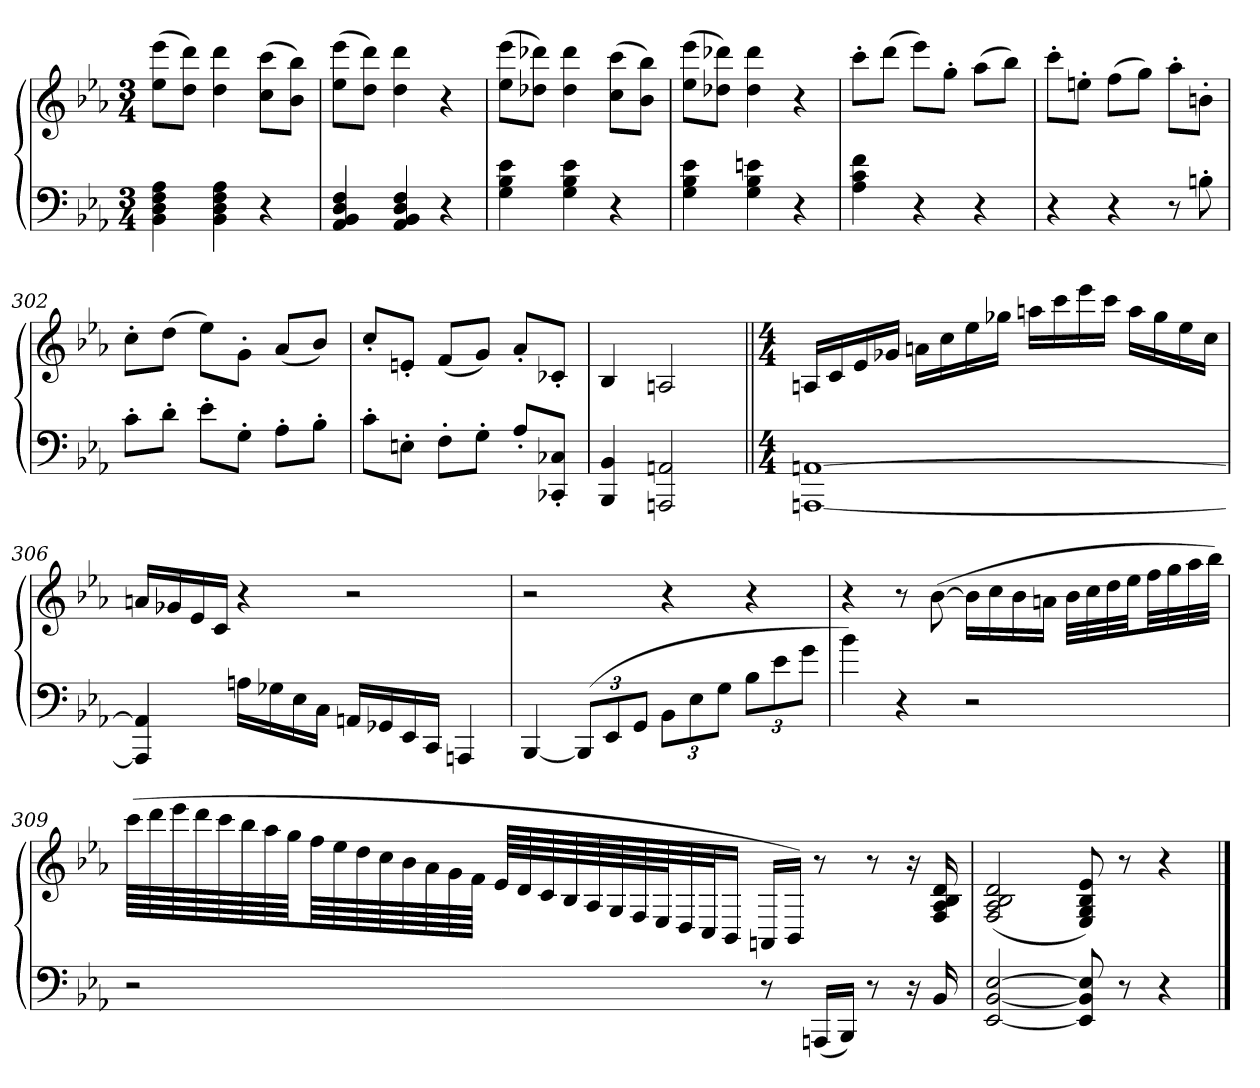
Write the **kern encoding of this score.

**kern	**kern
*part1	*part1
*staff2	*staff1
*clefF4	*clefG2
*k[b-e-a-]	*k[b-e-a-]
*E-:	*E-:
*M3/4	*M3/4
=	=
4BB- 4D 4F 4A-	(8ee- 8eee-L
.	8dd 8dddJ)
4BB- 4D 4F 4A-	4dd 4ddd
4r	(8cc 8cccL
.	8b- 8bb-J)
=297	=297
4AA- 4BB- 4D 4F	(8ee- 8eee-L
.	8dd 8dddJ)
4AA- 4BB- 4D 4F	4dd 4ddd
4r	4r
=298	=298
4G 4B- 4e-	(8ee- 8eee-L
.	8dd-X 8ddd-XJ)
4G 4B- 4e-	4dd- 4ddd-
4r	(8cc 8cccL
.	8b- 8bb-J)
=299	=299
4G 4B- 4e-	(8ee- 8eee-L
.	8dd-X 8ddd-XJ)
4G 4B- 4en	4dd- 4ddd-
4r	4r
=300	=300
4A- 4c 4f	8ccc'L
.	(8dddJ
4r	8eee-L)
.	8gg'J
4r	(8aa-L
.	8bb-J)
=301	=301
4r	8ccc'L
.	8een'J
4r	(8ffL
.	8ggJ)
8r	8aa-'L
8Bn'	8bn'J
=302	=302
8c'L	8cc'L
8d'J	(8ddJ
8e-'L	8ee-L)
8G'J	8g'J
8A-'L	(8a-L
8B-'J	8b-J)
=303	=303
8c'L	8cc'L
8En'J	8en'J
8F'L	(8fL
8G'J	8gJ)
8A-'L	8a-'L
8CC-X' 8C-X'J	8c-X'J
=304	=304
4BBB- 4BB-	4B-
2AAAn 2AAn	2An
=305||	=305||
*M4/4	*M4/4
[1AAAn [1AAn	16AnLL
.	16c
.	16e-
.	16g-XJJ
.	16anLL
.	16cc
.	16ee-
.	16gg-XJJ
.	16aanLL
.	16ccc
.	16eee-
.	16cccJJ
.	16aaLL
.	16gg-
.	16ee-
.	16ccJJ
=306	=306
4AAA] 4AA]	16anLL
.	16g-X
.	16e-
.	16cJJ
16AnLL	4r
16G-X	.
16E-	.
16CJJ	.
16AAnLL	2r
16GG-X	.
16EE-	.
16CCJJ	.
4AAAn	.
=307	=307
[4BBB-	2r
(12BBB-L]	.
12EE-	.
12GGJ	.
12BB-L	4r
12E-	.
12GJ	.
12B-L	4r
12e-	.
12gJ	.
=308	=308
4b-)	4r
4r	8r
.	([8b-
2r	16b-LL]
.	16cc
.	16b-
.	16anJJ
.	32b-LLL
.	32cc
.	32dd
.	32ee-JJ
.	32ffLL
.	32gg
.	32aa-
.	32bb-JJJ)
=309	=309
2r	(64cccLLLL
.	64ddd
.	64eee-
.	64ddd
.	64ccc
.	64bb-
.	64aa-
.	64ggJJJ
.	64ffLLL
.	64ee-
.	64dd
.	64cc
.	64b-
.	64a-
.	64g
.	64fJJJJ
.	64e-LLLL
.	64d
.	64c
.	64B-
.	64A-
.	64G
.	64F
.	64E-J
.	32D
.	32CJ
.	16BB-JJ
8r	16AAnLL
.	16BB-JJ)
(16AAAnLL	8r
16BBB-JJ)	.
8r	8r
16r	16r
16BB-	16F 16A- 16B- 16d
=310	=310
[2EE- [2BB- [2E-	(2F 2A- 2B- 2d
8EE-] 8BB-] 8E-]	8E- 8G 8B- 8e-)
8r	8r
4r	4r
==	==
*-	*-
